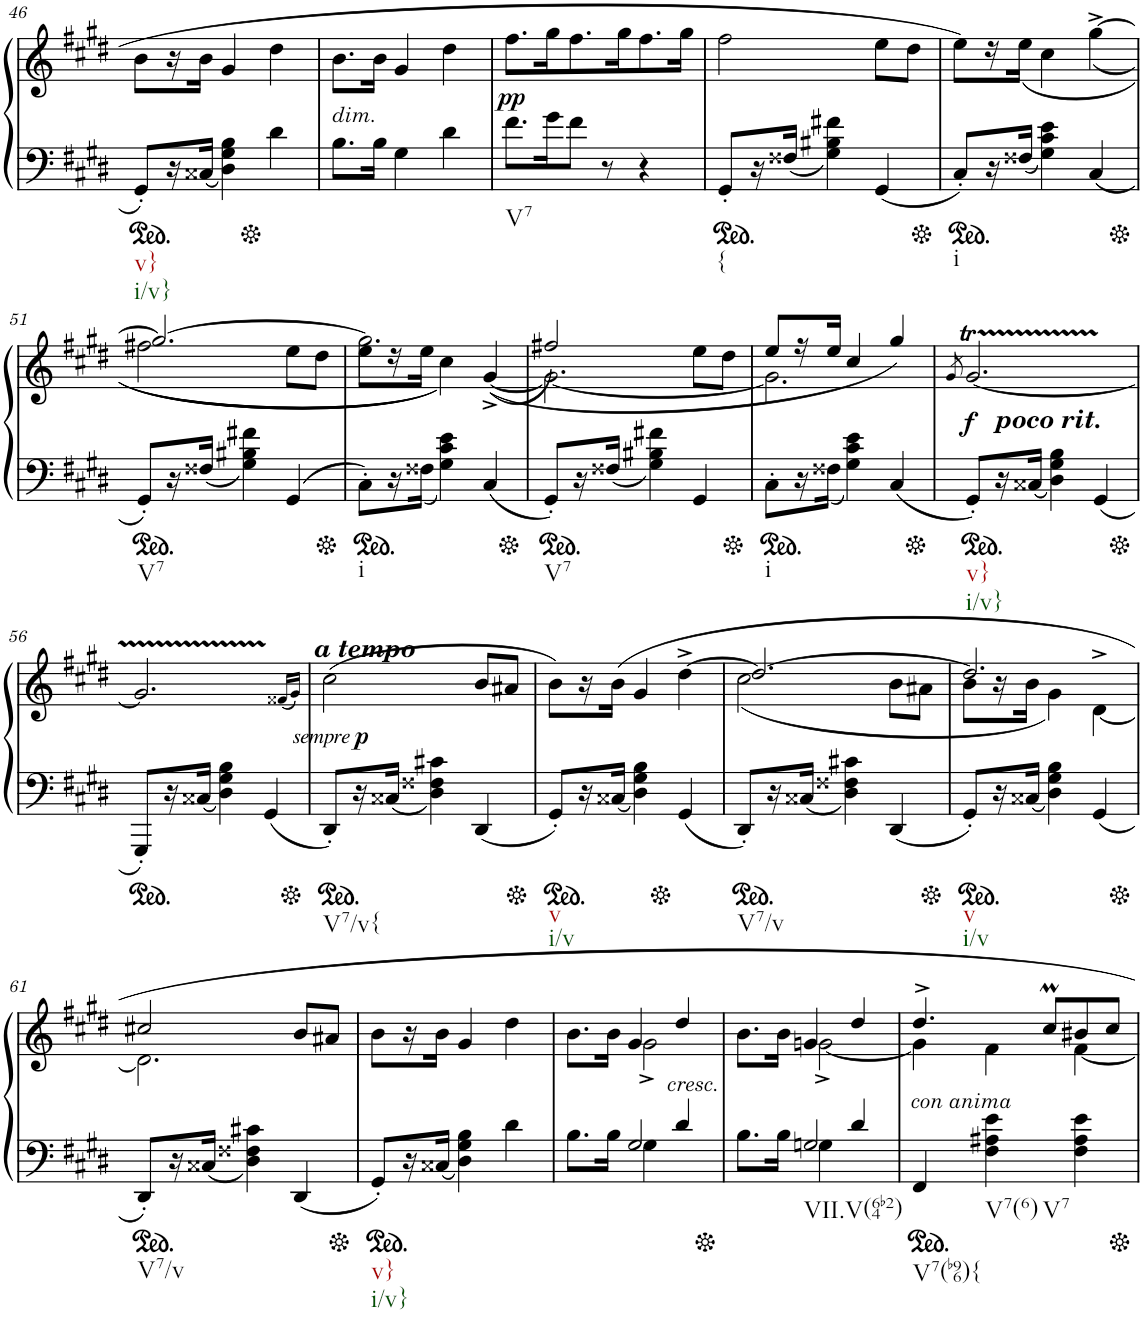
**kern	**kern	**dynam
*part2	*part1	*part1
*staff2	*staff1	*staff1
*I"piano	*I"piano	*
*I'Pno	*I'Pno	*
!!LO:PB:g=z
*clefF4	*clefG2	*
*k[f#c#g#d#]	*k[f#c#g#d#]	*
*c#:	*c#:	*
*M3/4	*M3/4	*
*ped	*	*
=46	=46	=46
!LO:TX:b:t=v}	!	!
!LO:TX:b:t=i/v}	!	!
8GG#'/L	8b\L	.
16r	16r	.
(<16C##X/JJ	16b\JJ	.
4D#\ 4G#\ 4B\)	4g#/	.
*Xped	*	*
4d#\	4dd#\	.
=47	=47	=47
!	!LO:TX:b:i:t=dim.	!
8.B\L	8.b\L	.
16B\Jk	16b\Jk	.
4G#\	4g#/	.
4d#\	4dd#\	.
=48	=48	=48
!LO:TX:b:t=V7	!	!
!	!	!LO:DY:b
8.f#\L	8.ff#\L	pp
16g#\K	16gg#\K	.
8f#\J	8.ff#\	.
8r	.	.
.	16gg#\K	.
4r	8.ff#\	.
.	16gg#\Jk	.
=49	=49	=49
*ped	*	*
!LO:TX:b:t={	!	!
8GG#'/L	2ff#\	.
16r	.	.
(<16F##X/JJ	.	.
4G#\ 4B#X\ 4f#X\)	.	.
(4GG#/	8ee\L	.
.	8dd#\J	.
=50	=50	=50
*Xped	*	*
*ped	*	*
!LO:TX:b:t=i	!	!
8C#'/L)	8ee\L	.
16r	16r	.
(<16F##X/JJ	(16ee\JJ	.
4G#\ 4c#\ 4e\)	4cc#\	.
(4C#/	(<[>4gg#^\	.
!!LO:LB:g=z
=51	=51	=51
*Xped	*	*
*ped	*	*
*	*^	*
!LO:TX:b:t=V7	!	!	!
8GG#'/L)	2.gg#/_	2ff#X\	.
16r	.	.	.
(<16F##X/JJ	.	.	.
4G#\ 4B#X\ 4f#X\)	.	.	.
(4GG#/	.	8ee\L	.
.	.	8dd#\J	.
=52	=52	=52	=52
*Xped	*	*	*
*ped	*	*	*
!LO:TX:b:t=i	!	!	!
8C#'\L)	2.gg#\]	8ee\L	.
16r	.	16r	.
(<16F##X\JJ	.	16ee\JJ	.
4G#\ 4c#\ 4e\)	.	4cc#\))	.
(4C#/	.	(([<4g#^</	.
=53	=53	=53	=53
*Xped	*	*	*
*ped	*	*	*
!LO:TX:b:t=V7	!	!	!
8GG#'/L)	2.g#\_	2ff#X/)	.
16r	.	.	.
(<16F##X/JJ	.	.	.
4G#\ 4B#X\ 4f#X\)	.	.	.
4GG#/	.	8ee\L	.
.	.	8dd#\J	.
=54	=54	=54	=54
*Xped	*	*	*
*ped	*	*	*
!LO:TX:b:t=i	!	!	!
8C#'\L	8ee/L	2.g#\]	.
16r	16r	.	.
(<16F##X\JJ	16ee/JJ	.	.
4G#\ 4c#\ 4e\)	4cc#/	.	.
(4C#/	4gg#/)	.	.
*	*v	*v	*
=55	=55	=55
.	8qg#/	.
*Xped	*	*
*ped	*	*
!	!LO:TX:b:Bi:t=poco rit.	!
!LO:TX:b:t=v}	!	!
!LO:TX:b:t=i/v}	!	!
!	!	!LO:DY:b
8GG#'/L)	[2.g#t/	f
16r	.	.
(<16C##X/JJ	.	.
4D#\ 4G#\ 4B\)	.	.
(4GG#/	.	.
!!LO:LB:g=z
=56	=56	=56
*Xped	*	*
*ped	*	*
8GGG#'/L)	2.g#TTT/]	.
16r	.	.
(<16C##X/JJ	.	.
4D#\ 4G#\ 4B\)	.	.
(4GG#/	.	.
.	(16qf##X/LL	.
.	16qg#/JJ)	.
=57	=57	=57
*Xped	*	*
*ped	*	*
!	!LO:TX:a:Bi:t=a tempo	!
!LO:TX:b:t=V7/v{	!	!
!	!	!LO:DY:b
!	!	!LO:DY:n=1:b
8DD#'/L)	(2cc#\	other-dynamics p
16r	.	.
(<16C##X/JJ	.	.
4D#\ 4F##X\ 4c#X\)	.	.
(4DD#/	8b/L	.
.	8a#X/J	.
=58	=58	=58
*Xped	*	*
*ped	*	*
!LO:TX:b:t=v	!	!
!LO:TX:b:t=i/v	!	!
8GG#'/L)	8b\L)	.
16r	16r	.
(<16C##X/JJ	16b\JJ	.
4D#\ 4G#\ 4B\)	4g#/	.
*Xped	*	*
(4GG#/	[>4dd#^\	.
=59	=59	=59
*ped	*	*
*	*^	*
!LO:TX:b:t=V7/v	!	!	!
8DD#'/L)	2.dd#/_	(2cc#\	.
16r	.	.	.
(<16C##X/JJ	.	.	.
4D#\ 4F##X\ 4c#X\)	.	.	.
(4DD#/	.	8b\L	.
.	.	8a#X\J	.
=60	=60	=60	=60
*Xped	*	*	*
*ped	*	*	*
!LO:TX:b:t=v	!	!	!
!LO:TX:b:t=i/v	!	!	!
8GG#'/L)	2.dd#/]	8b\L	.
16r	.	16r	.
(<16C##X/JJ	.	16b\JJ	.
4D#\ 4G#\ 4B\)	.	4g#\)	.
(4GG#/	.	[4d#^>\	.
!!LO:LB:g=z	!!
=61	=61	=61	=61
*Xped	*	*	*
*ped	*	*	*
!LO:TX:b:t=V7/v	!	!	!
8DD#'/L)	2cc#X/	2.d#\]	.
16r	.	.	.
(<16C##X/JJ	.	.	.
4D#\ 4F##X\ 4c#X\)	.	.	.
(4DD#/	8b/L	.	.
.	8a#X/J	.	.
*	*v	*v	*
=62	=62	=62
*Xped	*	*
*ped	*	*
!LO:TX:b:t=v}	!	!
!LO:TX:b:t=i/v}	!	!
8GG#'/L)	8b\L	.
16r	16r	.
(<16C##X/JJ	16b\JJ	.
4D#\ 4G#\ 4B\)	4g#/	.
4d#\	4dd#\	.
=63	=63	=63
*^	*^	*
8.B\L	4ryy	8.b\L	4ryy	.
16B\Jk	.	16b\Jk	.	.
2G#/	4G#\	4g#/	2g#^\	.
!	!	!LO:TX:b:i:t=cresc.	!	!
.	4d#/	4dd#/	.	.
=64	=64	=64	=64	=64
*Xped	*	*	*	*
8.B\L	4ryy	8.b\L	4ryy	.
16B\Jk	.	16b\Jk	.	.
!LO:TX:b:t=VII.V(64b2)	!	!	!	!
2Gn/	4G\	4gn/	[2g^\	.
.	4d#/	4dd#/	.	.
*v	*v	*	*	*
=65	=65	=65	=65
*ped	*	*	*
*^	*	*	*
!	!	!LO:TX:b:i:t=con anima	!	!
!LO:TX:b:t=V7(b96){	!	!	!	!
*v	*v	*	*	*
4FF#/	4.dd#^/	4g\]	.
!LO:TX:b:t=V7(6)	!	!	!
!LO:TX:b:t=V7	!	!	!
4F#\ 4A#X\ 4e\	.	4f#\	.
.	8cc#M/L	.	.
4F#\ 4A#\ 4e\	8b#X/	[4f#\	.
.	8cc#/J	.	.
*	*v	*v	*
*Xped	*	*
=	=	=
*-	*-	*-
